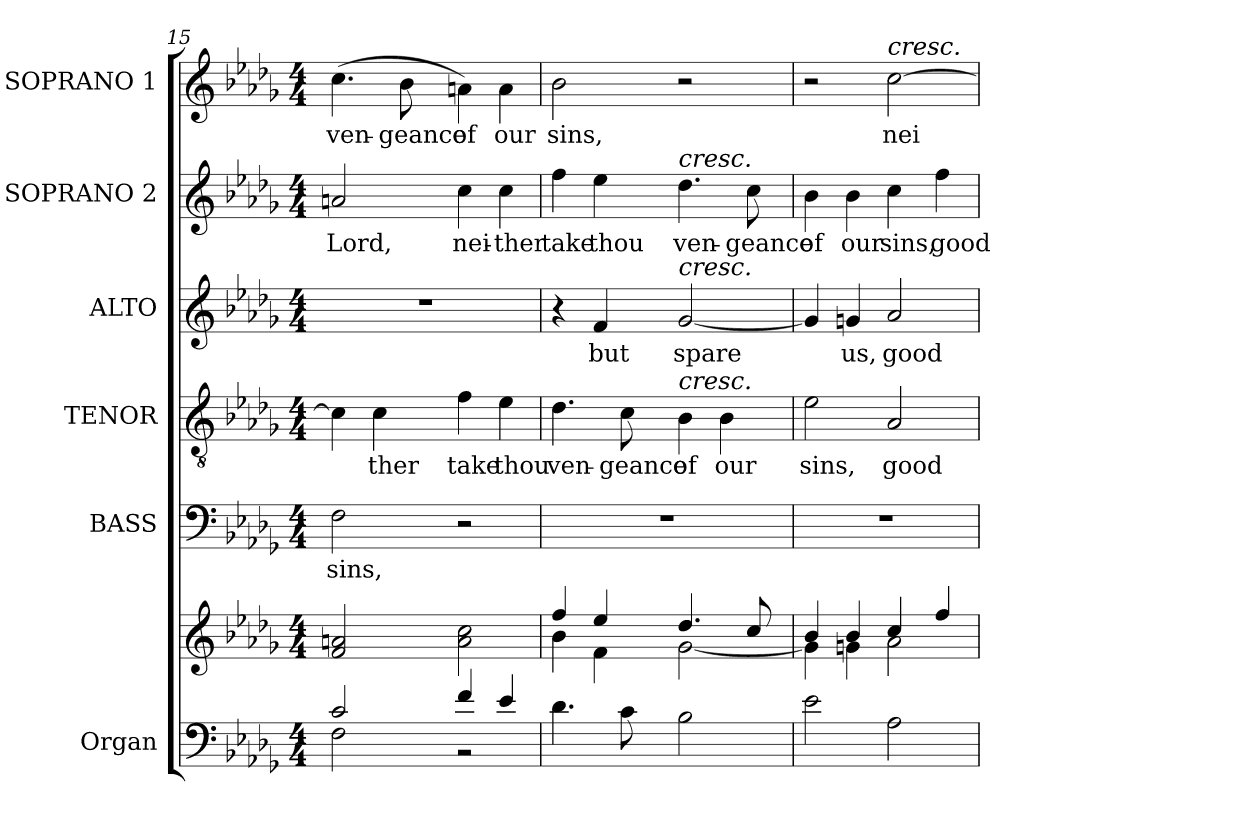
**kern	**kern	**kern	**text	**kern	**text	**kern	**text	**kern	**text	**kern	**text
*part6	*part6	*part5	*part5	*part4	*part4	*part3	*part3	*part2	*part2	*part1	*part1
*staff7	*staff6	*staff5	*staff5	*staff4	*staff4	*staff3	*staff3	*staff2	*staff2	*staff1	*staff1
*I"Organ	*	*I"BASS	*	*I"TENOR	*	*I"ALTO	*	*I"SOPRANO 2	*	*I"SOPRANO 1	*
*I'Org.	*	*I'B.	*	*I'T.	*	*I'A.	*	*I'S2.	*	*I'S1.	*
*clefF4	*clefG2	*clefF4	*	*clefGv2	*	*clefG2	*	*clefG2	*	*clefG2	*
*	*	*	*	*ITrd7c12	*	*	*	*	*	*	*
*k[b-e-a-d-g-]	*k[b-e-a-d-g-]	*k[b-e-a-d-g-]	*	*k[b-e-a-d-g-]	*	*k[b-e-a-d-g-]	*	*k[b-e-a-d-g-]	*	*k[b-e-a-d-g-]	*
*b-:	*b-:	*b-:	*	*b-:	*	*b-:	*	*b-:	*	*b-:	*
*M4/4	*M4/4	*M4/4	*	*M4/4	*	*M4/4	*	*M4/4	*	*M4/4	*
=15	=15	=15	=15	=15	=15	=15	=15	=15	=15	=15	=15
*^	*	*	*	*	*	*	*	*	*	*	*
!	!	!	!	!LO:LY:b:color=#000000	!	!	!	!	!	!	!	!
!	!	!	!	!	!	!	!	!	!	!LO:LY:b:color=#000000	!	!
!	!	!	!	!	!	!	!	!	!	!	!	!LO:LY:b:color=#000000
2ci/	2Fi\	2fi/ 2ani	2Fi\	sins,	4Ci\]	.	1r	.	2ani/	Lord,	(4.cci\	ven-
!	!	!	!	!	!	!LO:LY:b:color=#000000	!	!	!	!	!	!
.	.	.	.	.	4Ci\	-ther	.	.	.	.	.	.
!	!	!	!	!	!	!	!	!	!	!	!	!LO:LY:b:color=#000000
.	.	.	.	.	.	.	.	.	.	.	8b-i\	-geance
!	!	!	!	!	!	!LO:LY:b:color=#000000	!	!	!	!	!	!
!	!	!	!	!	!	!	!	!	!	!LO:LY:b:color=#000000	!	!
!	!	!	!	!	!	!	!	!	!	!	!	!LO:LY:b:color=#000000
4fi/	2r	2ai\ 2cci	2r	.	4Fi\	take	.	.	4cci\	nei-	4ani\)	of
!	!	!	!	!	!	!LO:LY:b:color=#000000	!	!	!	!	!	!
!	!	!	!	!	!	!	!	!	!	!LO:LY:b:color=#000000	!	!
!	!	!	!	!	!	!	!	!	!	!	!	!LO:LY:b:color=#000000
4e-i/	.	.	.	.	4E-i\	thou	.	.	4cci\	-ther	4ai\	our
*v	*v	*	*	*	*	*	*	*	*	*	*	*
=16	=16	=16	=16	=16	=16	=16	=16	=16	=16	=16	=16
*	*^	*	*	*	*	*	*	*	*	*	*
!	!	!	!	!	!	!LO:LY:b:color=#000000	!	!	!	!	!	!
!	!	!	!	!	!	!	!	!	!	!LO:LY:b:color=#000000	!	!
!	!	!	!	!	!	!	!	!	!	!	!	!LO:LY:b:color=#000000
4.d-i\	4ffi/	4b-i\	1r	.	4.D-i\	ven-	4r	.	4ffi\	take	2b-i\	sins,
!	!	!	!	!	!	!	!	!LO:LY:b:color=#000000	!	!	!	!
!	!	!	!	!	!	!	!	!	!	!LO:LY:b:color=#000000	!	!
.	4ee-i/	4fi\	.	.	.	.	4fi/	but	4ee-i\	thou	.	.
!	!	!	!	!	!	!LO:LY:b:color=#000000	!	!	!	!	!	!
8ci\	.	.	.	.	8Ci\	-geance	.	.	.	.	.	.
!	!	!	!	!	!	!LO:LY:b:color=#000000	!	!	!	!	!	!
!	!	!	!	!	!	!	!	!LO:LY:b:color=#000000	!	!	!	!
!	!	!	!	!	!	!	!	!	!LO:TX:a:i:t=cresc.	!	!	!
!	!	!	!	!	!	!	!LO:TX:a:i:t=cresc.	!	!	!	!	!
!	!	!	!	!	!LO:TX:a:i:t=cresc.	!	!	!	!	!	!	!
!	!	!	!	!	!	!	!	!	!	!LO:LY:b:color=#000000	!	!
2B-i\	4.dd-i/	[2g-i\	.	.	4BB-i\	of	[2g-i/	spare	4.dd-i\	ven-	2r	.
!	!	!	!	!	!	!LO:LY:b:color=#000000	!	!	!	!	!	!
.	.	.	.	.	4BB-i\	our	.	.	.	.	.	.
!	!	!	!	!	!	!	!	!	!	!LO:LY:b:color=#000000	!	!
.	8cci/	.	.	.	.	.	.	.	8cci\	-geance	.	.
!!LO:LB:g=z
=17	=17	=17	=17	=17	=17	=17	=17	=17	=17	=17	=17	=17
!	!	!	!	!	!	!LO:LY:b:color=#000000	!	!	!	!	!	!
!	!	!	!	!	!	!	!	!	!	!LO:LY:b:color=#000000	!	!
2e-i\	4b-i/	4g-i\]	1r	.	2E-i\	sins,	4g-i/]	.	4b-i\	of	2r	.
!	!	!	!	!	!	!	!	!LO:LY:b:color=#000000	!	!	!	!
!	!	!	!	!	!	!	!	!	!	!LO:LY:b:color=#000000	!	!
.	4b-i/	4gni\	.	.	.	.	4gni/	us,	4b-i\	our	.	.
!	!	!	!	!	!	!LO:LY:b:color=#000000	!	!	!	!	!	!
!	!	!	!	!	!	!	!	!LO:LY:b:color=#000000	!	!	!	!
!	!	!	!	!	!	!	!	!	!	!LO:LY:b:color=#000000	!	!
!	!	!	!	!	!	!	!	!	!	!	!LO:TX:a:i:t=cresc.	!
!	!	!	!	!	!	!	!	!	!	!	!	!LO:LY:b:color=#000000
2A-i\	4cci/	2a-i\	.	.	2AA-i/	good	2a-i/	good	4cci\	sins,	[2cci\	nei-
!	!	!	!	!	!	!	!	!	!	!LO:LY:b:color=#000000	!	!
.	4ffi/	.	.	.	.	.	.	.	4ffi\	good	.	.
*	*v	*v	*	*	*	*	*	*	*	*	*	*
=	=	=	=	=	=	=	=	=	=	=	=
*-	*-	*-	*-	*-	*-	*-	*-	*-	*-	*-	*-
